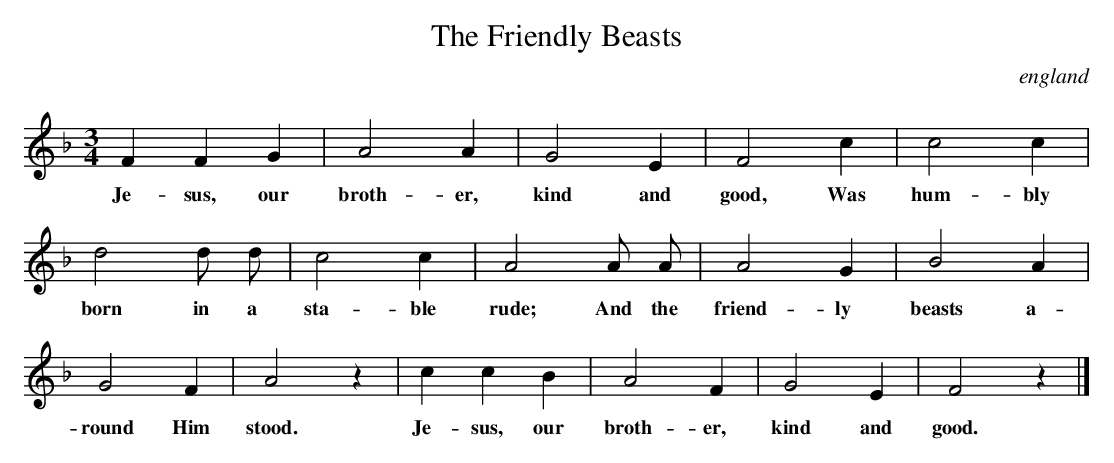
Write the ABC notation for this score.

X:1
T:The Friendly Beasts
O:england
M:3/4
L:1/4
K:F
F   F    G |  A2     A | G2   E | F2     c | c2   c |
w:Je- sus, our  broth- er, kind and good,  Was hum- bly
d2   d/ d/ | c2   c | A2    A/  A/ | A2      G | B2     A |
w:born in a    sta- ble rude; And the  friend- ly  beasts a-
G2    F | A2 z | c   c    B | A2     F | G2   E | F2 z |]
w:round Him stood. Je- sus, our broth- er, kind and good.
